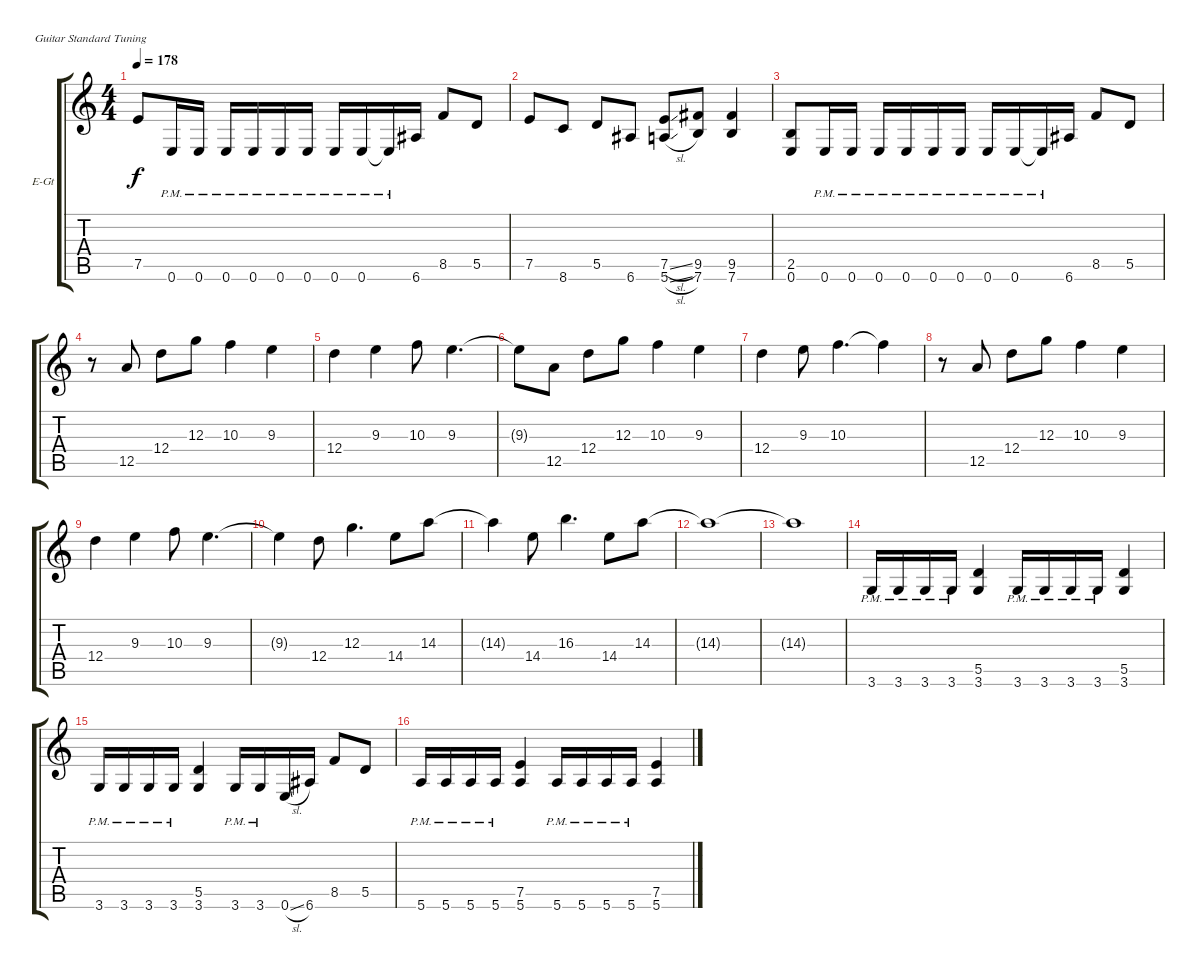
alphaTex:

\bracketExtendMode groupsimilarinstruments
\firstSystemTrackNameOrientation horizontal
\otherSystemsTrackNameOrientation horizontal
\track ("Kirk Hammet" "E-Gt") {instrument distortionguitar}
\staff {score tabs}
\tuning (E4 B3 G3 D3 A2 E2)
\ts (4 4)
\tempo 178
\clef g2
\ks c
7.5.8{dy f} 0.6{pm}.16 0.6{pm}.16 0.6{pm}.16 0.6{pm}.16 0.6{pm}.16 0.6{pm}.16 0.6{pm}.16 0.6{pm}.16 0.6{pm t}.16 6.6.16 8.5.8 5.5.8 |
7.5.8 8.6.8 5.5.8 6.6.8 (7.5{sl} 5.6{sl}).8 (9.5 7.6).8 (9.5 7.6).4 |
(2.5 0.6).8 0.6{pm}.16 0.6{pm}.16 0.6{pm}.16 0.6{pm}.16 0.6{pm}.16 0.6{pm}.16 0.6{pm}.16 0.6{pm}.16 0.6{pm t}.16 6.6.16 8.5.8 5.5.8 |
r.8 12.5.8 12.4.8 12.3.8 10.3.4 9.3.4 |
12.4.4 9.3.4 10.3.8 9.3.4{d} |
9.3{t}.8 12.5.8 12.4.8 12.3.8 10.3.4 9.3.4 |
12.4.4 9.3.8 10.3.4{d} 10.3{t}.4 |
r.8 12.5.8 12.4.8 12.3.8 10.3.4 9.3.4 |
12.4.4 9.3.4 10.3.8 9.3.4{d} |
9.3{t}.4 12.4.8 12.3.4{d} 14.4.8 14.3.8 |
14.3{t}.4 14.4.8 16.3.4{d} 14.4.8 14.3.8 |
14.3{t}.1 |
14.3{t}.1 |
3.6{pm}.16 3.6{pm}.16 3.6{pm}.16 3.6{pm}.16 (5.5 3.6).4 3.6{pm}.16 3.6{pm}.16 3.6{pm}.16 3.6{pm}.16 (5.5 3.6).4 |
3.6{pm}.16 3.6{pm}.16 3.6{pm}.16 3.6{pm}.16 (5.5 3.6).4 3.6{pm}.16 3.6{pm}.16 0.6{sl}.16 6.6.16 8.5.8 5.5.8 |
5.6{pm}.16 5.6{pm}.16 5.6{pm}.16 5.6{pm}.16 (7.5 5.6).4 5.6{pm}.16 5.6{pm}.16 5.6{pm}.16 5.6{pm}.16 (7.5 5.6).4
